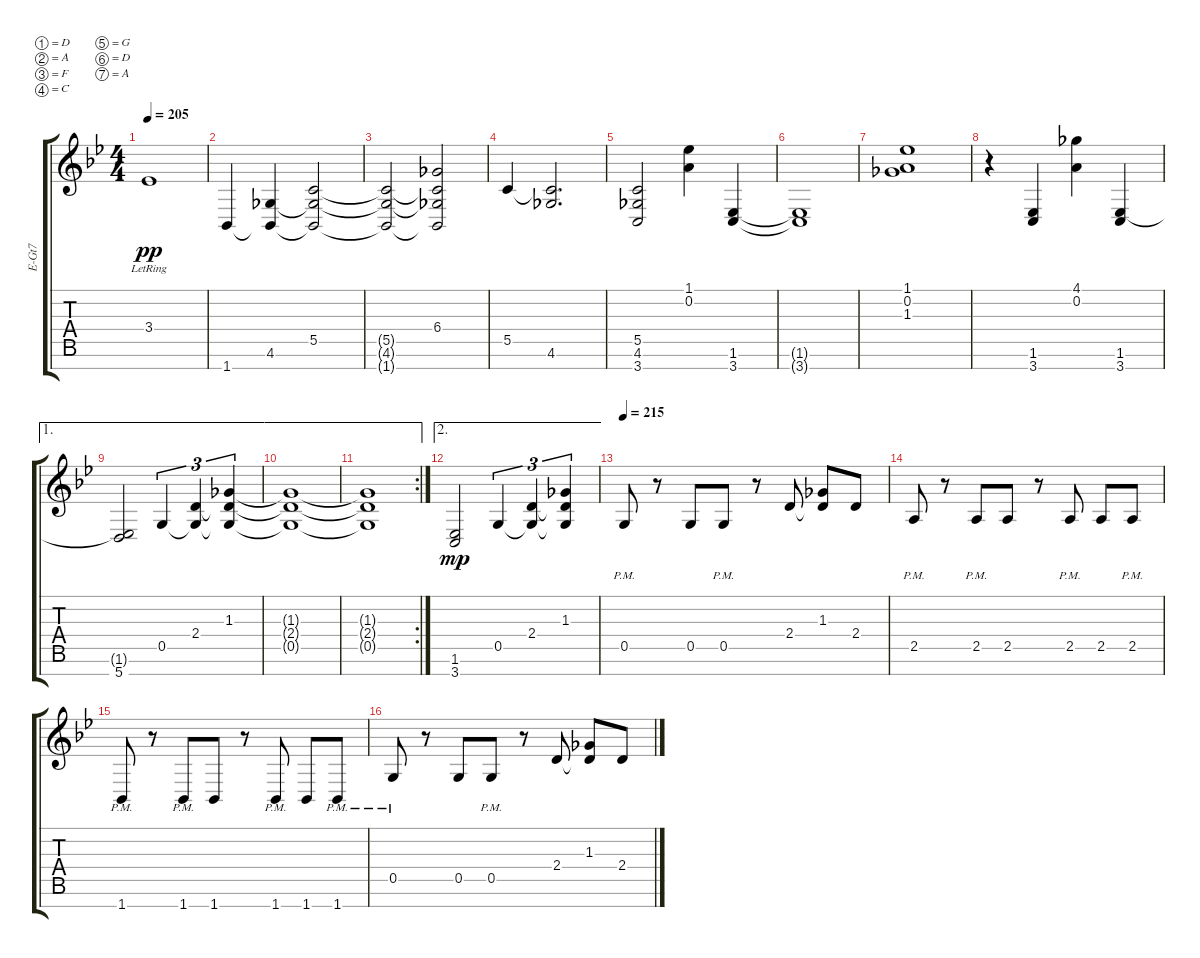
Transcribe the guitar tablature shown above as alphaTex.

\defaultSystemsLayout 4
\bracketExtendMode groupsimilarinstruments
\otherSystemsTrackNameOrientation horizontal
\track ("Electric Guitar" "E-Gt7") {instrument distortionguitar}
\staff {score tabs}
\tuning (D4 A3 F3 C3 G2 D2 A1)
\ts (4 4)
\tempo 205
\clef g2
\ks bb
3.4{lr acc forcenatural}.1{dy pp beam Up} |
1.7{acc forcenatural}.4{beam Up} (4.6{acc b} 1.7{t acc forcenatural}).4{beam Up} (5.5{acc forcenatural} 4.6{t acc b} 1.7{t acc forcenatural}).2{beam Up} |
(5.5{t acc forcenatural} 4.6{t acc b} 1.7{t acc forcenatural}).2{beam Up} (6.4{acc b} 5.5{t acc forcenatural} 4.6{t acc b} 1.7{t acc forcenatural}).2{beam Up} |
5.5{acc forcenatural}.4{beam Up} (4.6{acc b} 5.5{t acc forcenatural}).2{d beam Up} |
(3.7{acc forcenatural} 4.6{acc b} 5.5{acc forcenatural}).2{beam Up} (1.1{acc forcenatural} 0.2{acc forcenatural}).4{beam Down} (3.7{acc forcenatural} 1.6{acc forcenatural}).4{beam Up} |
(1.6{t acc forcenatural} 3.7{t acc forcenatural}).1{beam Up} |
(1.3{acc b} 0.2{acc forcenatural} 1.1{acc forcenatural}).1{beam Down} |
r.4{beam Down} (3.7{acc forcenatural} 1.6{acc forcenatural}).4{beam Up} (0.2{acc forcenatural} 4.1{acc b}).4{beam Down} (3.7{acc forcenatural} 1.6{acc forcenatural}).4{beam Up} |
\ae 1
(1.6{t acc forcenatural} 5.7{acc forcenatural}).2{beam Up} 0.5{acc forcenatural}.4{tu (3 2) beam Up} (2.4{acc forcenatural} 0.5{t acc forcenatural}).4{tu (3 2) beam Up} (1.3{acc b} 2.4{t acc forcenatural} 0.5{t acc forcenatural}).4{tu (3 2) beam Up} |
\ae 1
(1.3{t acc b} 2.4{t acc forcenatural} 0.5{t acc forcenatural}).1{beam Up} |
\ae 1
\rc 2
(1.3{t acc b} 2.4{t acc forcenatural} 0.5{t acc forcenatural}).1{beam Up} |
\ae 2
(1.6{acc forcenatural} 3.7{acc forcenatural}).2{dy mp beam Up} 0.5{acc forcenatural}.4{tu (3 2) beam Up} (2.4{acc forcenatural} 0.5{t acc forcenatural}).4{tu (3 2) beam Up} (1.3{acc b} 2.4{t acc forcenatural} 0.5{t acc forcenatural}).4{tu (3 2) beam Up} |
\tempo 215
0.5{pm acc forcenatural}.8{beam Up} r.8{beam Up} 0.5{acc forcenatural}.8{beam Up} 0.5{pm acc forcenatural}.8{beam Up} r.8{beam Up} 2.4{acc forcenatural}.8{beam Up} (1.3{acc b} 2.4{t acc forcenatural}).8{beam Up} 2.4{acc forcenatural}.8{beam Up} |
2.5{pm acc forcenatural}.8{beam Up} r.8{beam Up} 2.5{pm acc forcenatural}.8{beam Up} 2.5{acc forcenatural}.8{beam Up} r.8{beam Up} 2.5{pm acc forcenatural}.8{beam Up} 2.5{acc forcenatural}.8{beam Up} 2.5{pm acc forcenatural}.8{beam Up} |
1.7{pm acc forcenatural}.8{beam Up} r.8{beam Up} 1.7{pm acc forcenatural}.8{beam Up} 1.7{acc forcenatural}.8{beam Up} r.8{beam Up} 1.7{pm acc forcenatural}.8{beam Up} 1.7{acc forcenatural}.8{beam Up} 1.7{pm acc forcenatural}.8{beam Up} |
0.5{pm acc forcenatural}.8{beam Up} r.8{beam Up} 0.5{acc forcenatural}.8{beam Up} 0.5{pm acc forcenatural}.8{beam Up} r.8{beam Up} 2.4{acc forcenatural}.8{beam Up} (1.3{acc b} 2.4{t acc forcenatural}).8{beam Up} 2.4{acc forcenatural}.8{beam Up}
